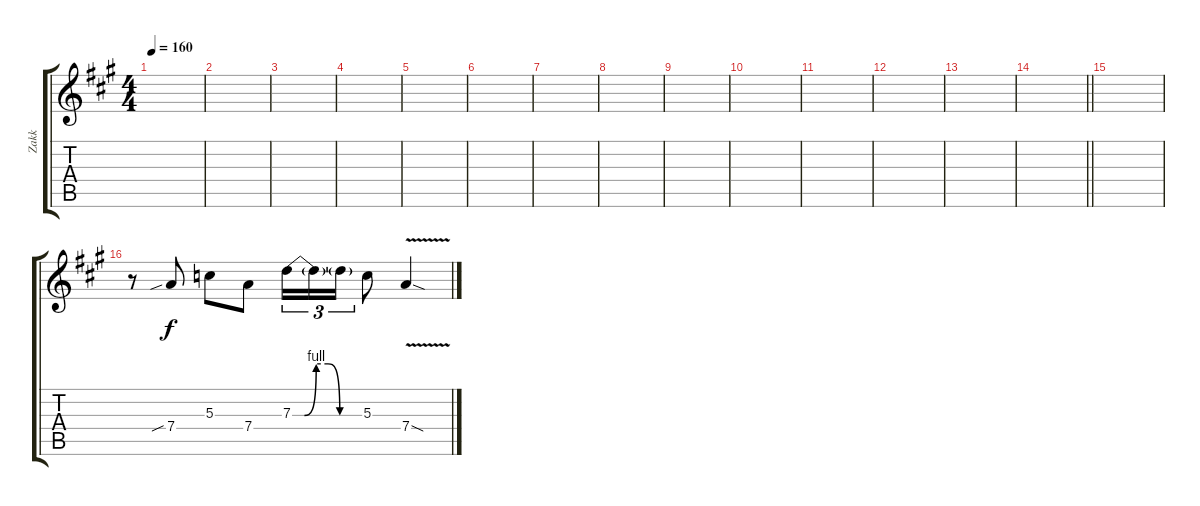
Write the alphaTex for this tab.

\track ("Zakk" "Zakk") {instrument overdrivenguitar}
\staff {score tabs}
\tuning (E4 B3 G3 D3 A2 E2) {hide}
\ts (4 4)
\tempo 160
\clef g2
\ks a
|
|
|
|
|
|
|
|
|
|
|
|
|
\barLineRight lightlight
|
|
r.8 7.4{sib}.8 5.3.8 7.4.8 7.3{be (custom 0 0 10 0 20 4 30 4 40 0 60 0)}.16{tu (3 2)} 7.3{t}.16{tu (3 2)} 7.3{t}.16{tu (3 2)} 5.3.8 7.4{v sod}.4
